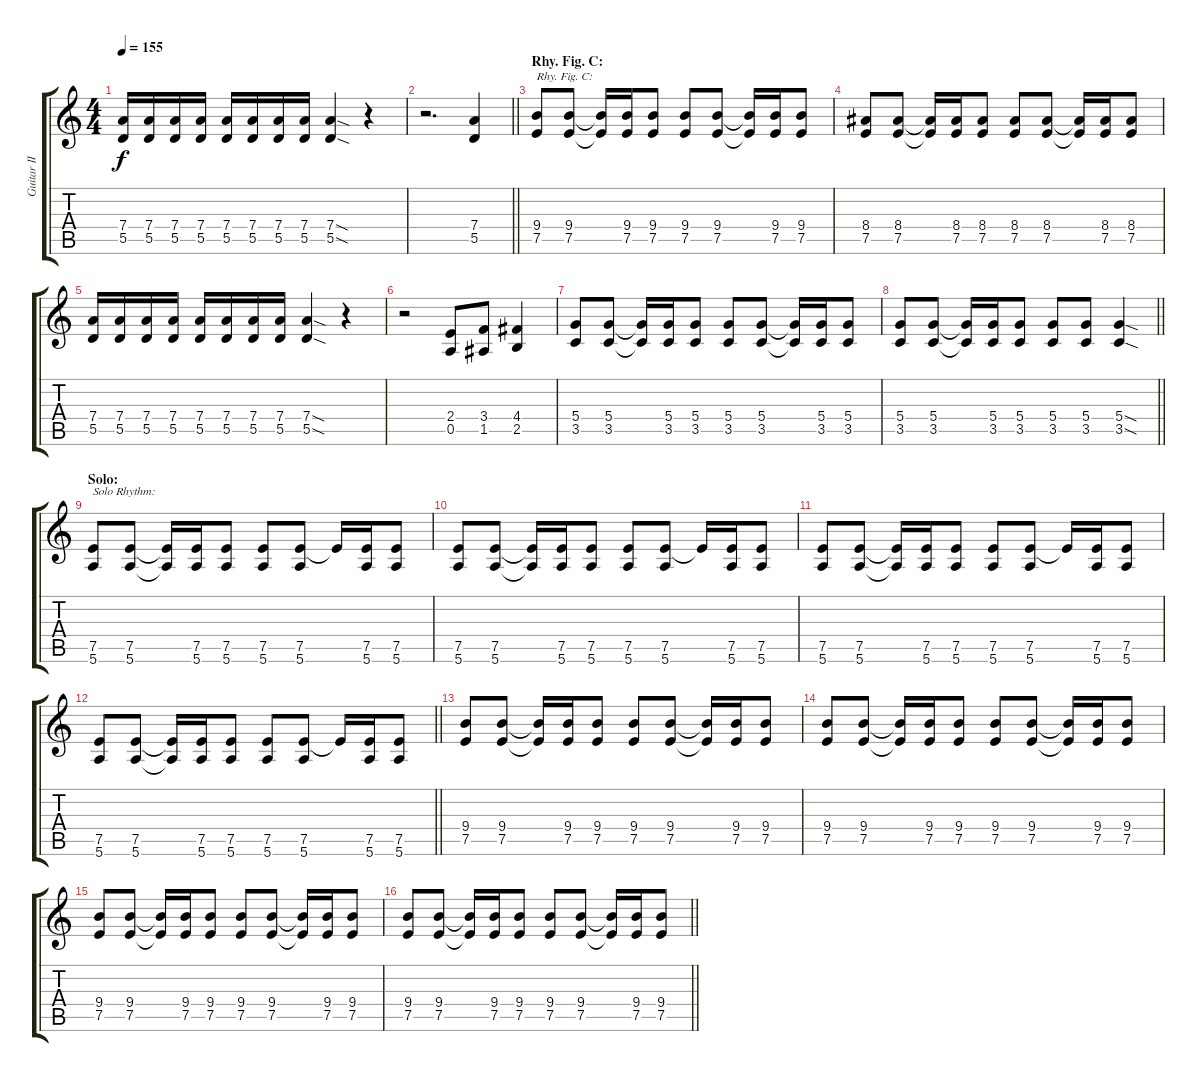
\track ("Guitar II" "Guitar II") {instrument distortionguitar}
\staff {score tabs}
\tuning (E4 B3 G3 D3 A2 E2) {hide}
\ts (4 4)
\tempo 155
\clef g2
\ks c
(7.4 5.5).16{dy f} (7.4 5.5).16 (7.4 5.5).16 (7.4 5.5).16 (7.4 5.5).16 (7.4 5.5).16 (7.4 5.5).16 (7.4 5.5).16 (7.4{sod} 5.5{sod}).4 r.4 |
\barLineRight lightlight
r.2{d} (7.4 5.5).4 |
\section ("" "Rhy. Fig. C:")
(9.4 7.5).8{txt "Rhy. Fig. C:"} (9.4 7.5).8 (9.4{t} 7.5{t}).16 (9.4 7.5).16 (9.4 7.5).8 (9.4 7.5).8 (9.4 7.5).8 (9.4{t} 7.5{t}).16 (9.4 7.5).16 (9.4 7.5).8 |
(8.4 7.5).8 (8.4 7.5).8 (8.4{t} 7.5{t}).16 (8.4 7.5).16 (8.4 7.5).8 (8.4 7.5).8 (8.4 7.5).8 (8.4{t} 7.5{t}).16 (8.4 7.5).16 (8.4 7.5).8 |
(7.4 5.5).16 (7.4 5.5).16 (7.4 5.5).16 (7.4 5.5).16 (7.4 5.5).16 (7.4 5.5).16 (7.4 5.5).16 (7.4 5.5).16 (7.4{sod} 5.5{sod}).4 r.4 |
r.2 (2.4 0.5).8 (3.4 1.5).8 (4.4 2.5).4 |
(5.4 3.5).8 (5.4 3.5).8 (5.4{t} 3.5{t}).16 (5.4 3.5).16 (5.4 3.5).8 (5.4 3.5).8 (5.4 3.5).8 (5.4{t} 3.5{t}).16 (5.4 3.5).16 (5.4 3.5).8 |
\barLineRight lightlight
(5.4 3.5).8 (5.4 3.5).8 (5.4{t} 3.5{t}).16 (5.4 3.5).16 (5.4 3.5).8 (5.4 3.5).8 (5.4 3.5).8 (5.4{sod} 3.5{sod}).4 |
\section ("" "Solo:")
(7.5 5.6).8{txt "Solo Rhythm:"} (7.5 5.6).8 (7.5{t} 5.6{t}).16 (7.5 5.6).16 (7.5 5.6).8 (7.5 5.6).8 (7.5 5.6).8 7.5{t}.16 (7.5 5.6).16 (7.5 5.6).8 |
(7.5 5.6).8 (7.5 5.6).8 (7.5{t} 5.6{t}).16 (7.5 5.6).16 (7.5 5.6).8 (7.5 5.6).8 (7.5 5.6).8 7.5{t}.16 (7.5 5.6).16 (7.5 5.6).8 |
(7.5 5.6).8 (7.5 5.6).8 (7.5{t} 5.6{t}).16 (7.5 5.6).16 (7.5 5.6).8 (7.5 5.6).8 (7.5 5.6).8 7.5{t}.16 (7.5 5.6).16 (7.5 5.6).8 |
\barLineRight lightlight
(7.5 5.6).8 (7.5 5.6).8 (7.5{t} 5.6{t}).16 (7.5 5.6).16 (7.5 5.6).8 (7.5 5.6).8 (7.5 5.6).8 7.5{t}.16 (7.5 5.6).16 (7.5 5.6).8 |
(9.4 7.5).8 (9.4 7.5).8 (9.4{t} 7.5{t}).16 (9.4 7.5).16 (9.4 7.5).8 (9.4 7.5).8 (9.4 7.5).8 (9.4{t} 7.5{t}).16 (9.4 7.5).16 (9.4 7.5).8 |
(9.4 7.5).8 (9.4 7.5).8 (9.4{t} 7.5{t}).16 (9.4 7.5).16 (9.4 7.5).8 (9.4 7.5).8 (9.4 7.5).8 (9.4{t} 7.5{t}).16 (9.4 7.5).16 (9.4 7.5).8 |
(9.4 7.5).8 (9.4 7.5).8 (9.4{t} 7.5{t}).16 (9.4 7.5).16 (9.4 7.5).8 (9.4 7.5).8 (9.4 7.5).8 (9.4{t} 7.5{t}).16 (9.4 7.5).16 (9.4 7.5).8 |
\barLineRight lightlight
(9.4 7.5).8 (9.4 7.5).8 (9.4{t} 7.5{t}).16 (9.4 7.5).16 (9.4 7.5).8 (9.4 7.5).8 (9.4 7.5).8 (9.4{t} 7.5{t}).16 (9.4 7.5).16 (9.4 7.5).8
